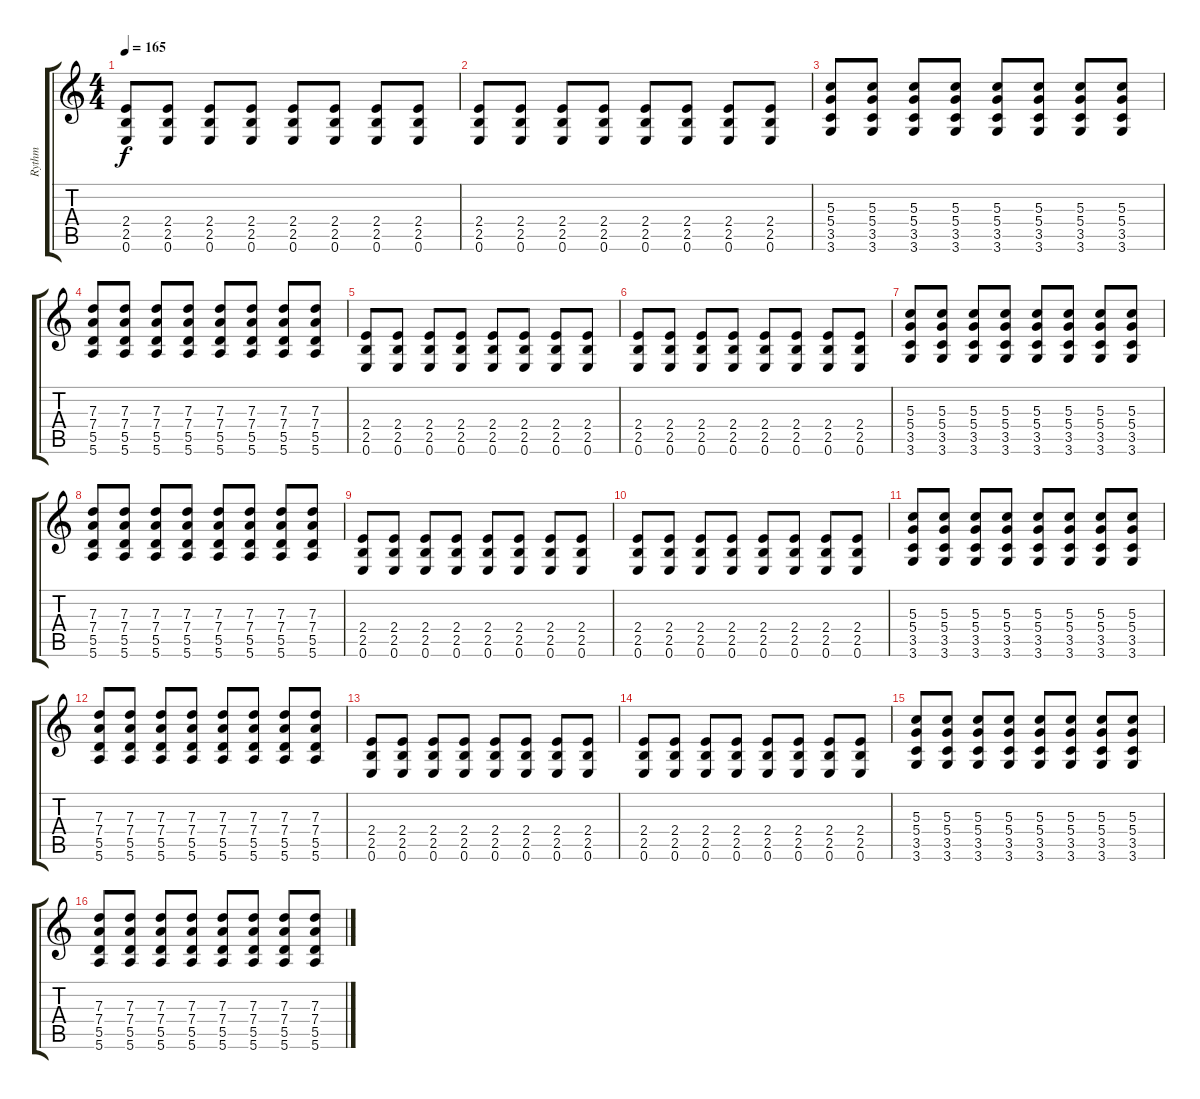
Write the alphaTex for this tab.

\track ("Rythm" "Rythm") {instrument overdrivenguitar}
\staff {score tabs}
\tuning (E4 B3 G3 D3 A2 E2) {hide}
\ts (4 4)
\tempo 165
\clef g2
\ks c
(2.4 2.5 0.6).8{dy f} (2.4 2.5 0.6).8 (2.4 2.5 0.6).8 (2.4 2.5 0.6).8 (2.4 2.5 0.6).8 (2.4 2.5 0.6).8 (2.4 2.5 0.6).8 (2.4 2.5 0.6).8 |
(2.4 2.5 0.6).8 (2.4 2.5 0.6).8 (2.4 2.5 0.6).8 (2.4 2.5 0.6).8 (2.4 2.5 0.6).8 (2.4 2.5 0.6).8 (2.4 2.5 0.6).8 (2.4 2.5 0.6).8 |
(5.3 5.4 3.5 3.6).8 (5.3 5.4 3.5 3.6).8 (5.3 5.4 3.5 3.6).8 (5.3 5.4 3.5 3.6).8 (5.3 5.4 3.5 3.6).8 (5.3 5.4 3.5 3.6).8 (5.3 5.4 3.5 3.6).8 (5.3 5.4 3.5 3.6).8 |
(7.3 7.4 5.5 5.6).8 (7.3 7.4 5.5 5.6).8 (7.3 7.4 5.5 5.6).8 (7.3 7.4 5.5 5.6).8 (7.3 7.4 5.5 5.6).8 (7.3 7.4 5.5 5.6).8 (7.3 7.4 5.5 5.6).8 (7.3 7.4 5.5 5.6).8 |
(2.4 2.5 0.6).8 (2.4 2.5 0.6).8 (2.4 2.5 0.6).8 (2.4 2.5 0.6).8 (2.4 2.5 0.6).8 (2.4 2.5 0.6).8 (2.4 2.5 0.6).8 (2.4 2.5 0.6).8 |
(2.4 2.5 0.6).8 (2.4 2.5 0.6).8 (2.4 2.5 0.6).8 (2.4 2.5 0.6).8 (2.4 2.5 0.6).8 (2.4 2.5 0.6).8 (2.4 2.5 0.6).8 (2.4 2.5 0.6).8 |
(5.3 5.4 3.5 3.6).8 (5.3 5.4 3.5 3.6).8 (5.3 5.4 3.5 3.6).8 (5.3 5.4 3.5 3.6).8 (5.3 5.4 3.5 3.6).8 (5.3 5.4 3.5 3.6).8 (5.3 5.4 3.5 3.6).8 (5.3 5.4 3.5 3.6).8 |
(7.3 7.4 5.5 5.6).8 (7.3 7.4 5.5 5.6).8 (7.3 7.4 5.5 5.6).8 (7.3 7.4 5.5 5.6).8 (7.3 7.4 5.5 5.6).8 (7.3 7.4 5.5 5.6).8 (7.3 7.4 5.5 5.6).8 (7.3 7.4 5.5 5.6).8 |
(2.4 2.5 0.6).8 (2.4 2.5 0.6).8 (2.4 2.5 0.6).8 (2.4 2.5 0.6).8 (2.4 2.5 0.6).8 (2.4 2.5 0.6).8 (2.4 2.5 0.6).8 (2.4 2.5 0.6).8 |
(2.4 2.5 0.6).8 (2.4 2.5 0.6).8 (2.4 2.5 0.6).8 (2.4 2.5 0.6).8 (2.4 2.5 0.6).8 (2.4 2.5 0.6).8 (2.4 2.5 0.6).8 (2.4 2.5 0.6).8 |
(5.3 5.4 3.5 3.6).8 (5.3 5.4 3.5 3.6).8 (5.3 5.4 3.5 3.6).8 (5.3 5.4 3.5 3.6).8 (5.3 5.4 3.5 3.6).8 (5.3 5.4 3.5 3.6).8 (5.3 5.4 3.5 3.6).8 (5.3 5.4 3.5 3.6).8 |
(7.3 7.4 5.5 5.6).8 (7.3 7.4 5.5 5.6).8 (7.3 7.4 5.5 5.6).8 (7.3 7.4 5.5 5.6).8 (7.3 7.4 5.5 5.6).8 (7.3 7.4 5.5 5.6).8 (7.3 7.4 5.5 5.6).8 (7.3 7.4 5.5 5.6).8 |
(2.4 2.5 0.6).8 (2.4 2.5 0.6).8 (2.4 2.5 0.6).8 (2.4 2.5 0.6).8 (2.4 2.5 0.6).8 (2.4 2.5 0.6).8 (2.4 2.5 0.6).8 (2.4 2.5 0.6).8 |
(2.4 2.5 0.6).8 (2.4 2.5 0.6).8 (2.4 2.5 0.6).8 (2.4 2.5 0.6).8 (2.4 2.5 0.6).8 (2.4 2.5 0.6).8 (2.4 2.5 0.6).8 (2.4 2.5 0.6).8 |
(5.3 5.4 3.5 3.6).8 (5.3 5.4 3.5 3.6).8 (5.3 5.4 3.5 3.6).8 (5.3 5.4 3.5 3.6).8 (5.3 5.4 3.5 3.6).8 (5.3 5.4 3.5 3.6).8 (5.3 5.4 3.5 3.6).8 (5.3 5.4 3.5 3.6).8 |
(7.3 7.4 5.5 5.6).8 (7.3 7.4 5.5 5.6).8 (7.3 7.4 5.5 5.6).8 (7.3 7.4 5.5 5.6).8 (7.3 7.4 5.5 5.6).8 (7.3 7.4 5.5 5.6).8 (7.3 7.4 5.5 5.6).8 (7.3 7.4 5.5 5.6).8
